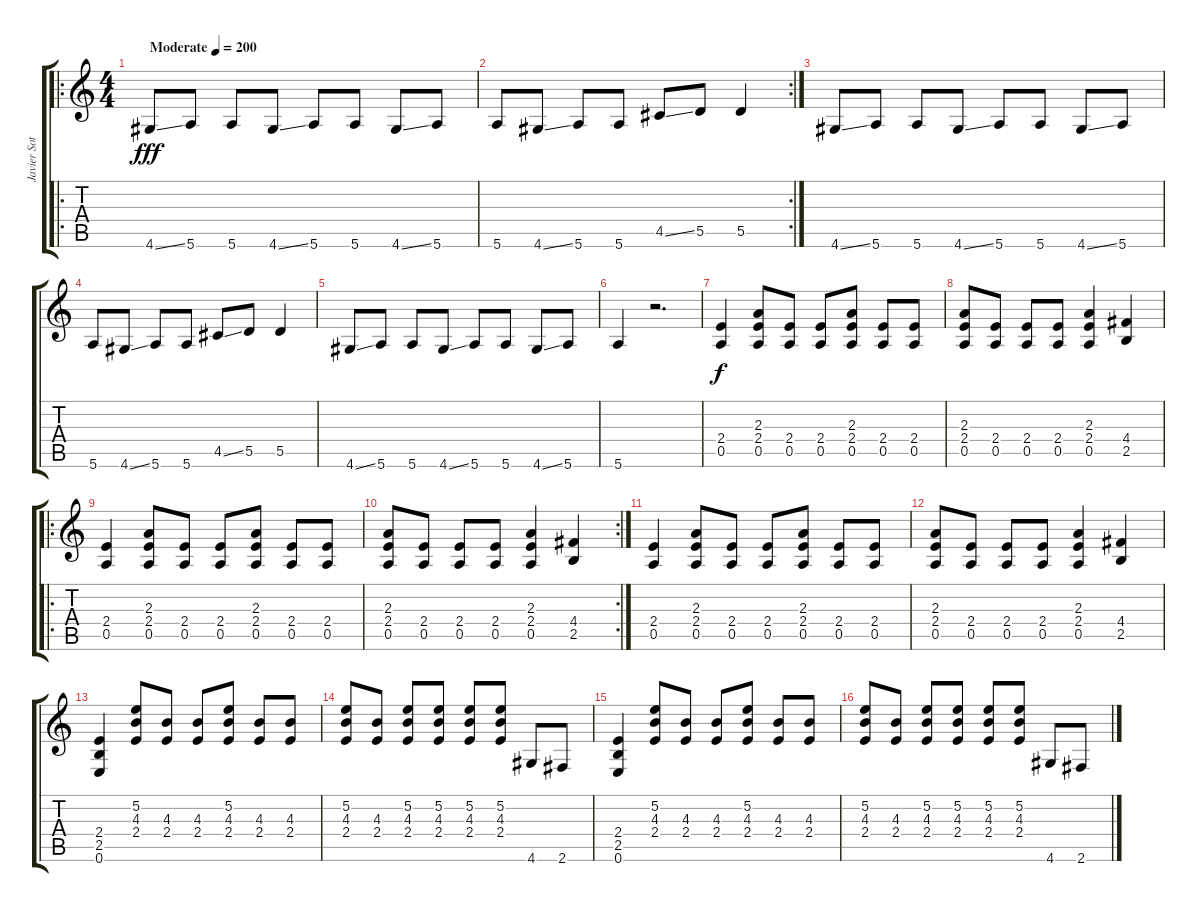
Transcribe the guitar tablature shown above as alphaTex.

\track ("Javier Soto - Guitarra solista" "Javier Sot") {instrument distortionguitar}
\staff {score tabs}
\tuning (E4 B3 G3 D3 A2 E2) {hide}
\ro
\ts (4 4)
\tempo (200 "Moderate")
\clef g2
\ks c
4.6{ss}.8{dy fff instrument distortionguitar} 5.6.8 5.6.8 4.6{ss}.8 5.6.8 5.6.8 4.6{ss}.8 5.6.8 |
\rc 2
5.6.8 4.6{ss}.8 5.6.8 5.6.8 4.5{ss}.8 5.5.8 5.5.4 |
4.6{ss}.8 5.6.8 5.6.8 4.6{ss}.8 5.6.8 5.6.8 4.6{ss}.8 5.6.8 |
5.6.8 4.6{ss}.8 5.6.8 5.6.8 4.5{ss}.8 5.5.8 5.5.4 |
4.6{ss}.8 5.6.8 5.6.8 4.6{ss}.8 5.6.8 5.6.8 4.6{ss}.8 5.6.8 |
5.6.4 r.2{d} |
(2.4 0.5).4{dy f} (2.3 2.4 0.5).8 (2.4 0.5).8 (2.4 0.5).8 (2.3 2.4 0.5).8 (2.4 0.5).8 (2.4 0.5).8 |
(2.3 2.4 0.5).8 (2.4 0.5).8 (2.4 0.5).8 (2.4 0.5).8 (2.3 2.4 0.5).4 (4.4 2.5).4 |
\ro
(2.4 0.5).4 (2.3 2.4 0.5).8 (2.4 0.5).8 (2.4 0.5).8 (2.3 2.4 0.5).8 (2.4 0.5).8 (2.4 0.5).8 |
\rc 2
(2.3 2.4 0.5).8 (2.4 0.5).8 (2.4 0.5).8 (2.4 0.5).8 (2.3 2.4 0.5).4 (4.4 2.5).4 |
(2.4 0.5).4 (2.3 2.4 0.5).8 (2.4 0.5).8 (2.4 0.5).8 (2.3 2.4 0.5).8 (2.4 0.5).8 (2.4 0.5).8 |
(2.3 2.4 0.5).8 (2.4 0.5).8 (2.4 0.5).8 (2.4 0.5).8 (2.3 2.4 0.5).4 (4.4 2.5).4 |
(2.4 2.5 0.6).4 (5.2 4.3 2.4).8 (4.3 2.4).8 (4.3 2.4).8 (5.2 4.3 2.4).8 (4.3 2.4).8 (4.3 2.4).8 |
(5.2 4.3 2.4).8 (4.3 2.4).8 (5.2 4.3 2.4).8 (5.2 4.3 2.4).8 (5.2 4.3 2.4).8 (5.2 4.3 2.4).8 4.6.8 2.6.8 |
(2.4 2.5 0.6).4 (5.2 4.3 2.4).8 (4.3 2.4).8 (4.3 2.4).8 (5.2 4.3 2.4).8 (4.3 2.4).8 (4.3 2.4).8 |
(5.2 4.3 2.4).8 (4.3 2.4).8 (5.2 4.3 2.4).8 (5.2 4.3 2.4).8 (5.2 4.3 2.4).8 (5.2 4.3 2.4).8 4.6.8 2.6.8
